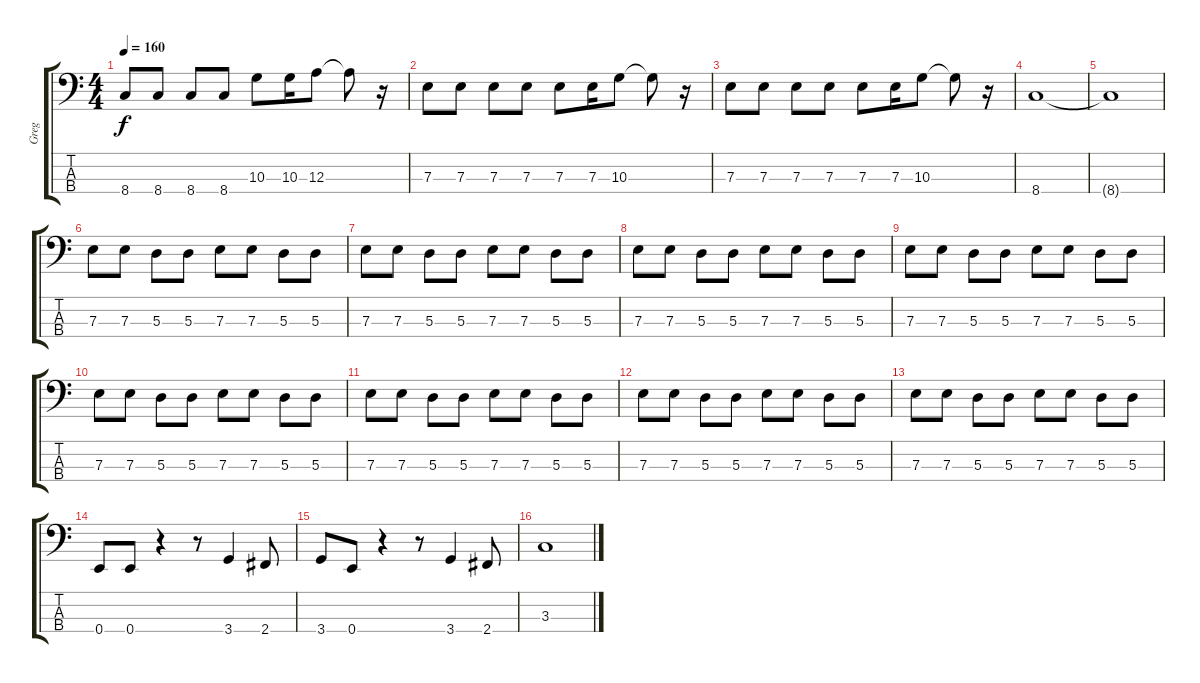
\track ("Greg" "Greg") {instrument electricbasspick}
\staff {score tabs}
\tuning (G2 D2 A1 E1) {hide}
\ts (4 4)
\tempo 160
\clef f4
\ks c
8.4.8{dy f} 8.4.8 8.4.8 8.4.8 10.3.8 10.3.16 12.3.8 12.3{t}.8 r.16 |
7.3.8 7.3.8 7.3.8 7.3.8 7.3.8 7.3.16 10.3.8 10.3{t}.8 r.16 |
7.3.8 7.3.8 7.3.8 7.3.8 7.3.8 7.3.16 10.3.8 10.3{t}.8 r.16 |
8.4.1 |
8.4{t}.1 |
7.3.8 7.3.8 5.3.8 5.3.8 7.3.8 7.3.8 5.3.8 5.3.8 |
7.3.8 7.3.8 5.3.8 5.3.8 7.3.8 7.3.8 5.3.8 5.3.8 |
7.3.8 7.3.8 5.3.8 5.3.8 7.3.8 7.3.8 5.3.8 5.3.8 |
7.3.8 7.3.8 5.3.8 5.3.8 7.3.8 7.3.8 5.3.8 5.3.8 |
7.3.8 7.3.8 5.3.8 5.3.8 7.3.8 7.3.8 5.3.8 5.3.8 |
7.3.8 7.3.8 5.3.8 5.3.8 7.3.8 7.3.8 5.3.8 5.3.8 |
7.3.8 7.3.8 5.3.8 5.3.8 7.3.8 7.3.8 5.3.8 5.3.8 |
7.3.8 7.3.8 5.3.8 5.3.8 7.3.8 7.3.8 5.3.8 5.3.8 |
0.4.8 0.4.8 r.4 r.8 3.4.4 2.4.8 |
3.4.8 0.4.8 r.4 r.8 3.4.4 2.4.8 |
3.3.1
